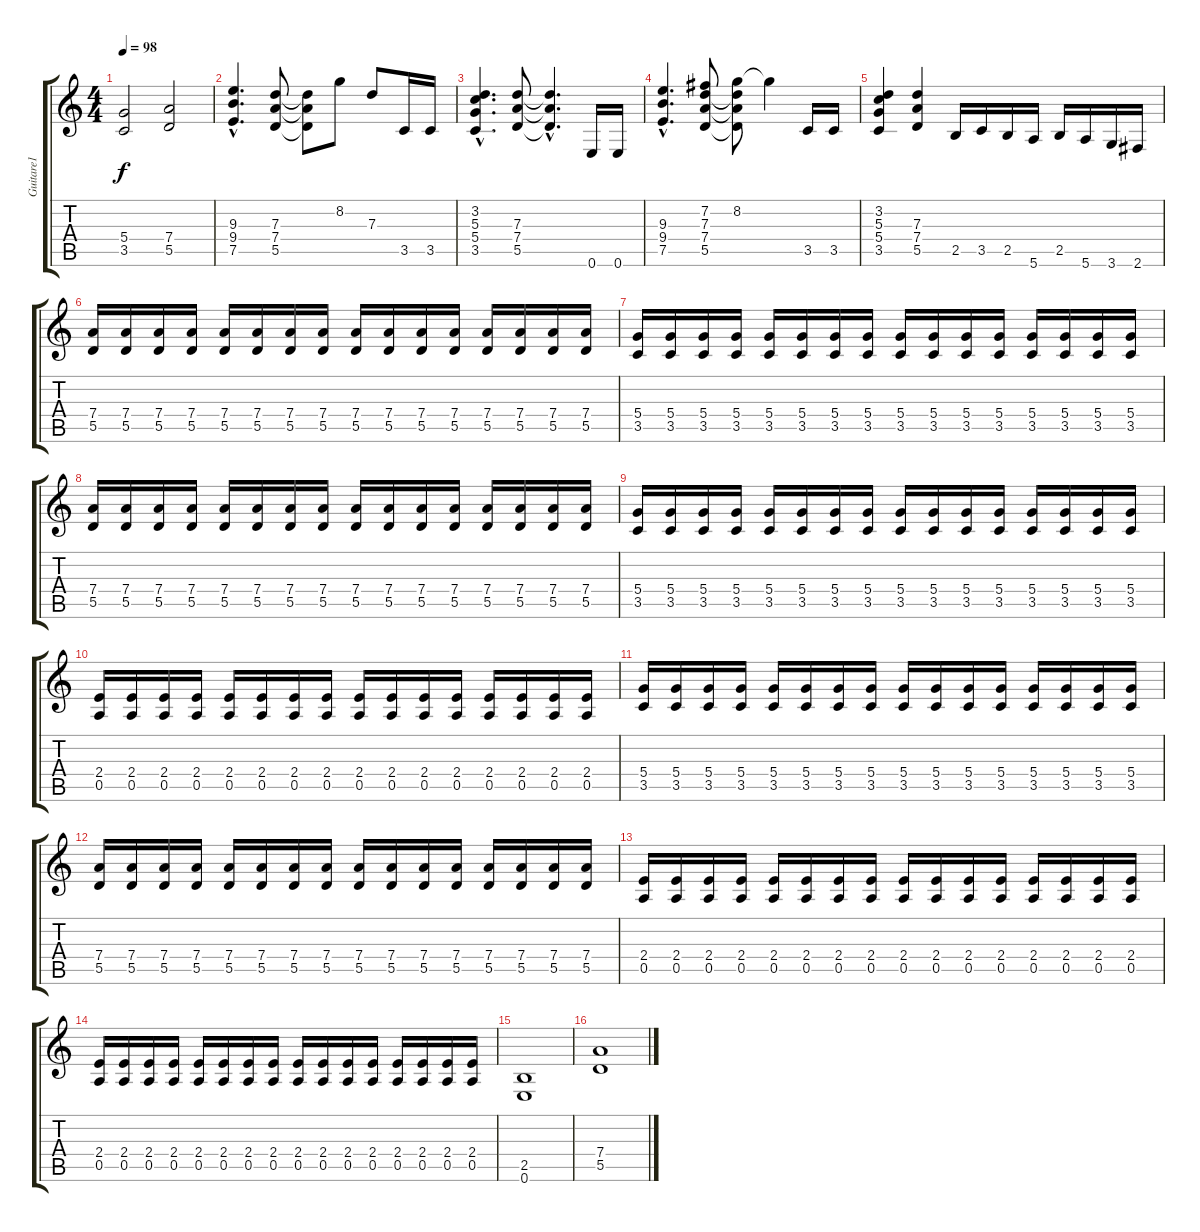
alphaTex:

\track ("Guitare1" "Guitare1") {instrument overdrivenguitar}
\staff {score tabs}
\tuning (E4 B3 G3 D3 A2 E2) {hide}
\ts (4 4)
\tempo 98
\clef g2
\ks c
(5.4 3.5).2{dy f} (7.4 5.5).2 |
(9.3{hac} 9.4{hac} 7.5{hac}).4{d} (7.3 7.4 5.5).8 (7.3{t} 7.4{t} 5.5{t}).8 8.2.8 7.3.8 3.5.16 3.5.16 |
(3.2{hac} 5.3{hac} 5.4{hac} 3.5{hac}).4{d} (7.3 7.4 5.5).8 (7.3{hac t} 7.4{hac t} 5.5{hac t}).4{d} 0.6.16 0.6.16 |
(9.3{hac} 9.4{hac} 7.5{hac}).4{d} (7.2 7.3 7.4 5.5).8 (8.2 7.3{t} 7.4{t} 5.5{t}).8 8.2{t}.4 3.5.16 3.5.16 |
(3.2 5.3 5.4 3.5).4 (7.3 7.4 5.5).4 2.5.16 3.5.16 2.5.16 5.6.16 2.5.16 5.6.16 3.6.16 2.6.16 |
(7.4 5.5).16 (7.4 5.5).16 (7.4 5.5).16 (7.4 5.5).16 (7.4 5.5).16 (7.4 5.5).16 (7.4 5.5).16 (7.4 5.5).16 (7.4 5.5).16 (7.4 5.5).16 (7.4 5.5).16 (7.4 5.5).16 (7.4 5.5).16 (7.4 5.5).16 (7.4 5.5).16 (7.4 5.5).16 |
(5.4 3.5).16 (5.4 3.5).16 (5.4 3.5).16 (5.4 3.5).16 (5.4 3.5).16 (5.4 3.5).16 (5.4 3.5).16 (5.4 3.5).16 (5.4 3.5).16 (5.4 3.5).16 (5.4 3.5).16 (5.4 3.5).16 (5.4 3.5).16 (5.4 3.5).16 (5.4 3.5).16 (5.4 3.5).16 |
(7.4 5.5).16 (7.4 5.5).16 (7.4 5.5).16 (7.4 5.5).16 (7.4 5.5).16 (7.4 5.5).16 (7.4 5.5).16 (7.4 5.5).16 (7.4 5.5).16 (7.4 5.5).16 (7.4 5.5).16 (7.4 5.5).16 (7.4 5.5).16 (7.4 5.5).16 (7.4 5.5).16 (7.4 5.5).16 |
(5.4 3.5).16 (5.4 3.5).16 (5.4 3.5).16 (5.4 3.5).16 (5.4 3.5).16 (5.4 3.5).16 (5.4 3.5).16 (5.4 3.5).16 (5.4 3.5).16 (5.4 3.5).16 (5.4 3.5).16 (5.4 3.5).16 (5.4 3.5).16 (5.4 3.5).16 (5.4 3.5).16 (5.4 3.5).16 |
(2.4 0.5).16 (2.4 0.5).16 (2.4 0.5).16 (2.4 0.5).16 (2.4 0.5).16 (2.4 0.5).16 (2.4 0.5).16 (2.4 0.5).16 (2.4 0.5).16 (2.4 0.5).16 (2.4 0.5).16 (2.4 0.5).16 (2.4 0.5).16 (2.4 0.5).16 (2.4 0.5).16 (2.4 0.5).16 |
(5.4 3.5).16 (5.4 3.5).16 (5.4 3.5).16 (5.4 3.5).16 (5.4 3.5).16 (5.4 3.5).16 (5.4 3.5).16 (5.4 3.5).16 (5.4 3.5).16 (5.4 3.5).16 (5.4 3.5).16 (5.4 3.5).16 (5.4 3.5).16 (5.4 3.5).16 (5.4 3.5).16 (5.4 3.5).16 |
(7.4 5.5).16 (7.4 5.5).16 (7.4 5.5).16 (7.4 5.5).16 (7.4 5.5).16 (7.4 5.5).16 (7.4 5.5).16 (7.4 5.5).16 (7.4 5.5).16 (7.4 5.5).16 (7.4 5.5).16 (7.4 5.5).16 (7.4 5.5).16 (7.4 5.5).16 (7.4 5.5).16 (7.4 5.5).16 |
(2.4 0.5).16 (2.4 0.5).16 (2.4 0.5).16 (2.4 0.5).16 (2.4 0.5).16 (2.4 0.5).16 (2.4 0.5).16 (2.4 0.5).16 (2.4 0.5).16 (2.4 0.5).16 (2.4 0.5).16 (2.4 0.5).16 (2.4 0.5).16 (2.4 0.5).16 (2.4 0.5).16 (2.4 0.5).16 |
(2.4 0.5).16 (2.4 0.5).16 (2.4 0.5).16 (2.4 0.5).16 (2.4 0.5).16 (2.4 0.5).16 (2.4 0.5).16 (2.4 0.5).16 (2.4 0.5).16 (2.4 0.5).16 (2.4 0.5).16 (2.4 0.5).16 (2.4 0.5).16 (2.4 0.5).16 (2.4 0.5).16 (2.4 0.5).16 |
(2.5 0.6).1 |
(7.4 5.5).1
